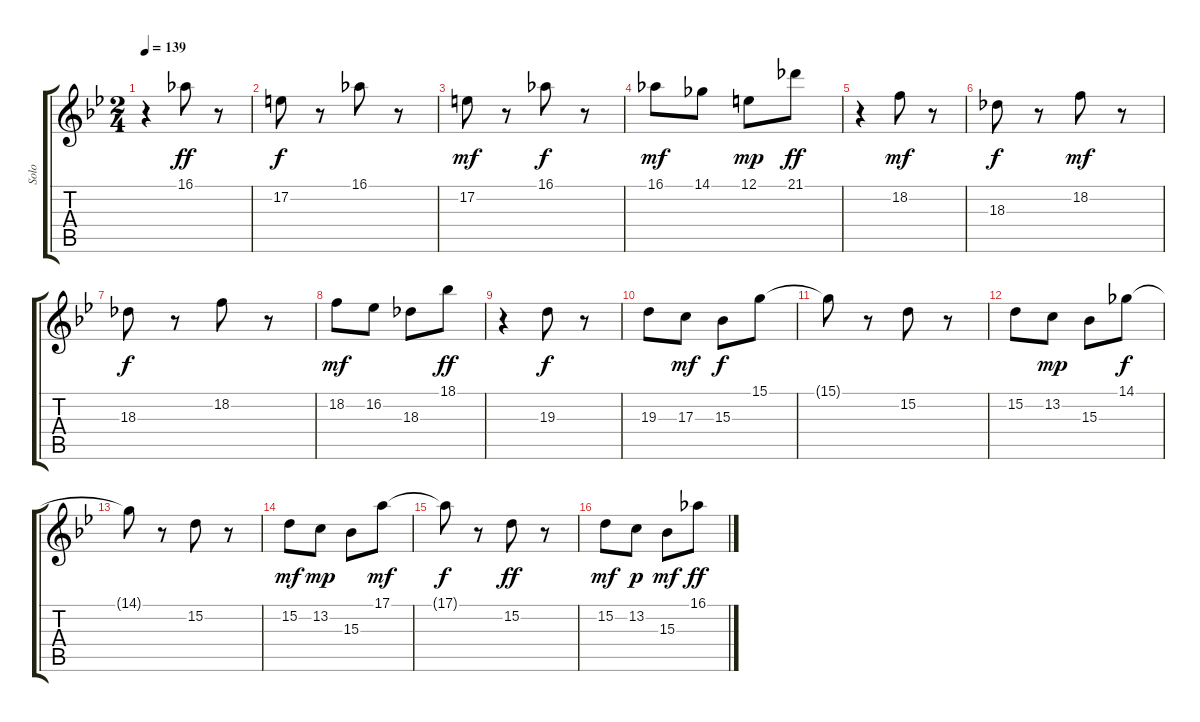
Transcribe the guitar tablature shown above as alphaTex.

\track ("Solo" "Solo") {instrument flute}
\staff {score tabs}
\tuning (E4 B3 G3 D3 A2 E2) {hide}
\ts (2 4)
\tempo 139
\clef g2
\ks bb
r.4{dy ff} 16.1.8{instrument flute} r.8 |
17.2.8{dy f} r.8 16.1.8 r.8 |
17.2.8{dy mf} r.8 16.1.8{dy f} r.8 |
16.1.8{dy mf} 14.1.8 12.1.8{dy mp} 21.1.8{dy ff} |
r.4 18.2.8{dy mf} r.8 |
18.3.8{dy f} r.8 18.2.8{dy mf} r.8 |
18.3.8{dy f} r.8 18.2.8 r.8 |
18.2.8{dy mf} 16.2.8 18.3.8 18.1.8{dy ff} |
r.4 19.3.8{dy f} r.8 |
19.3.8 17.3.8{dy mf} 15.3.8{dy f} 15.1.8 |
15.1{t}.8 r.8 15.2.8 r.8 |
15.2.8 13.2.8{dy mp} 15.3.8 14.1.8{dy f} |
14.1{t}.8 r.8 15.2.8 r.8 |
15.2.8{dy mf} 13.2.8{dy mp} 15.3.8 17.1.8{dy mf} |
17.1{t}.8{dy f} r.8 15.2.8{dy ff} r.8 |
15.2.8{dy mf} 13.2.8{dy p} 15.3.8{dy mf} 16.1.8{dy ff}
